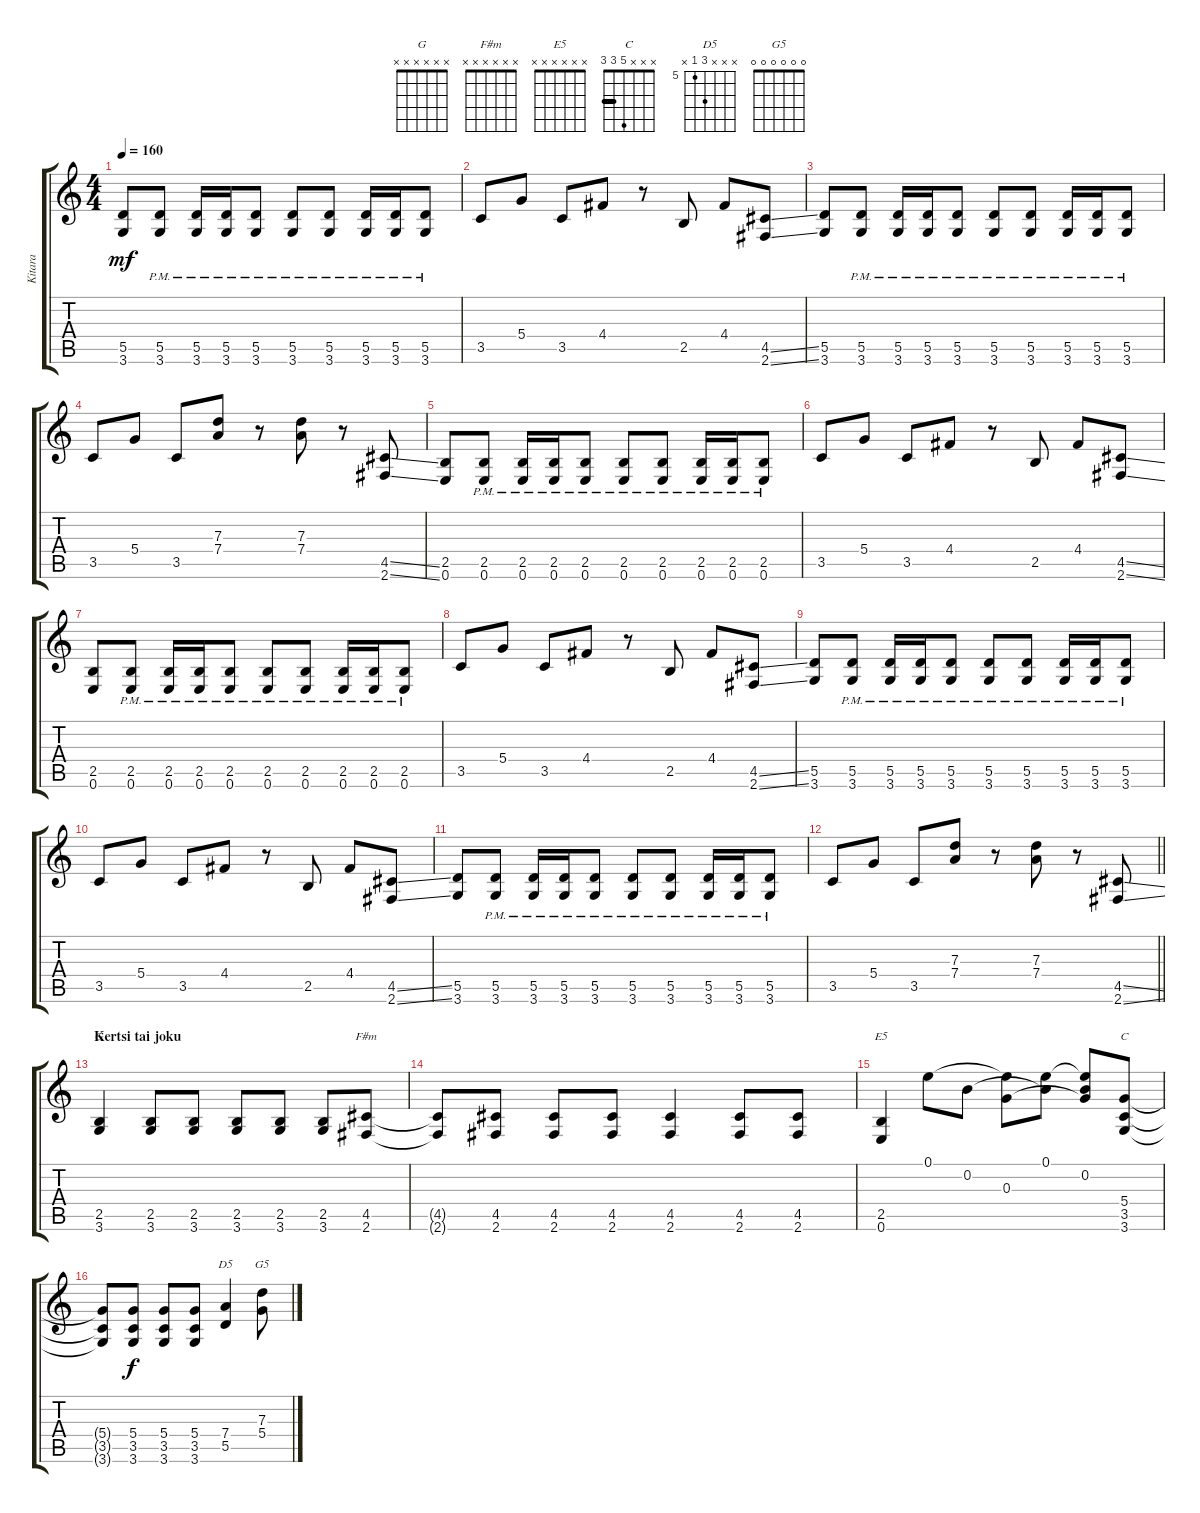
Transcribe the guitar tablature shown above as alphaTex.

\track ("Kitara" "Kitara") {instrument overdrivenguitar}
\staff {score tabs}
\tuning (E4 B3 G3 D3 A2 E2) {hide}
\chord ("G" x x x x x x)
\chord ("F#m" x x x x x x)
\chord ("E5" x x x x x x)
\chord ("C" x x x 5 3 3) {barre 3}
\chord ("D5" x x x 7 5 x) {firstfret 5}
\chord ("G5" 0 0 0 0 0 0) {firstfret 0}
\ts (4 4)
\tempo 160
\clef g2
\ks c
(5.5 3.6).8{dy mf} (5.5{pm} 3.6{pm}).8 (5.5{pm} 3.6{pm}).16 (5.5{pm} 3.6{pm}).16 (5.5{pm} 3.6{pm}).8 (5.5{pm} 3.6{pm}).8 (5.5{pm} 3.6{pm}).8 (5.5{pm} 3.6{pm}).16 (5.5{pm} 3.6{pm}).16 (5.5{pm} 3.6{pm}).8 |
3.5.8 5.4.8 3.5.8 4.4.8 r.8 2.5.8 4.4.8 (4.5{ss} 2.6{ss}).8 |
(5.5 3.6).8 (5.5{pm} 3.6{pm}).8 (5.5{pm} 3.6{pm}).16 (5.5{pm} 3.6{pm}).16 (5.5{pm} 3.6{pm}).8 (5.5{pm} 3.6{pm}).8 (5.5{pm} 3.6{pm}).8 (5.5{pm} 3.6{pm}).16 (5.5{pm} 3.6{pm}).16 (5.5{pm} 3.6{pm}).8 |
3.5.8 5.4.8 3.5.8 (7.3 7.4).8 r.8 (7.3 7.4).8 r.8 (4.5{ss} 2.6{ss}).8 |
(2.5 0.6).8 (2.5{pm} 0.6{pm}).8 (2.5{pm} 0.6{pm}).16 (2.5{pm} 0.6{pm}).16 (2.5{pm} 0.6{pm}).8 (2.5{pm} 0.6{pm}).8 (2.5{pm} 0.6{pm}).8 (2.5{pm} 0.6{pm}).16 (2.5{pm} 0.6{pm}).16 (2.5{pm} 0.6{pm}).8 |
3.5.8 5.4.8 3.5.8 4.4.8 r.8 2.5.8 4.4.8 (4.5{ss} 2.6{ss}).8 |
(2.5 0.6).8 (2.5{pm} 0.6{pm}).8 (2.5{pm} 0.6{pm}).16 (2.5{pm} 0.6{pm}).16 (2.5{pm} 0.6{pm}).8 (2.5{pm} 0.6{pm}).8 (2.5{pm} 0.6{pm}).8 (2.5{pm} 0.6{pm}).16 (2.5{pm} 0.6{pm}).16 (2.5{pm} 0.6{pm}).8 |
3.5.8 5.4.8 3.5.8 4.4.8 r.8 2.5.8 4.4.8 (4.5{ss} 2.6{ss}).8 |
(5.5 3.6).8 (5.5{pm} 3.6{pm}).8 (5.5{pm} 3.6{pm}).16 (5.5{pm} 3.6{pm}).16 (5.5{pm} 3.6{pm}).8 (5.5{pm} 3.6{pm}).8 (5.5{pm} 3.6{pm}).8 (5.5{pm} 3.6{pm}).16 (5.5{pm} 3.6{pm}).16 (5.5{pm} 3.6{pm}).8 |
3.5.8 5.4.8 3.5.8 4.4.8 r.8 2.5.8 4.4.8 (4.5{ss} 2.6{ss}).8 |
(5.5 3.6).8 (5.5{pm} 3.6{pm}).8 (5.5{pm} 3.6{pm}).16 (5.5{pm} 3.6{pm}).16 (5.5{pm} 3.6{pm}).8 (5.5{pm} 3.6{pm}).8 (5.5{pm} 3.6{pm}).8 (5.5{pm} 3.6{pm}).16 (5.5{pm} 3.6{pm}).16 (5.5{pm} 3.6{pm}).8 |
\barLineRight lightlight
3.5.8 5.4.8 3.5.8 (7.3 7.4).8 r.8 (7.3 7.4).8 r.8 (4.5{ss} 2.6{ss}).8 |
\section ("" "Kertsi tai joku")
(2.5 3.6).4{ch "G"} (2.5 3.6).8 (2.5 3.6).8 (2.5 3.6).8 (2.5 3.6).8 (2.5 3.6).8 (4.5 2.6).8{ch "F#m"} |
(4.5{t} 2.6{t}).8 (4.5 2.6).8 (4.5 2.6).8 (4.5 2.6).8 (4.5 2.6).4 (4.5 2.6).8 (4.5 2.6).8 |
(2.5 0.6).4{ch "E5"} 0.1.8 0.2.8 (0.1{t} 0.3).8 (0.1 0.2{t}).8 (0.1{t} 0.2 0.3{t}).8 (5.4 3.5 3.6).8{ch "C"} |
(5.4{t} 3.5{t} 3.6{t}).8 (5.4 3.5 3.6).8{dy f} (5.4 3.5 3.6).8 (5.4 3.5 3.6).8 (7.4 5.5).4{ch "D5"} (7.3 5.4).8{ch "G5"}
